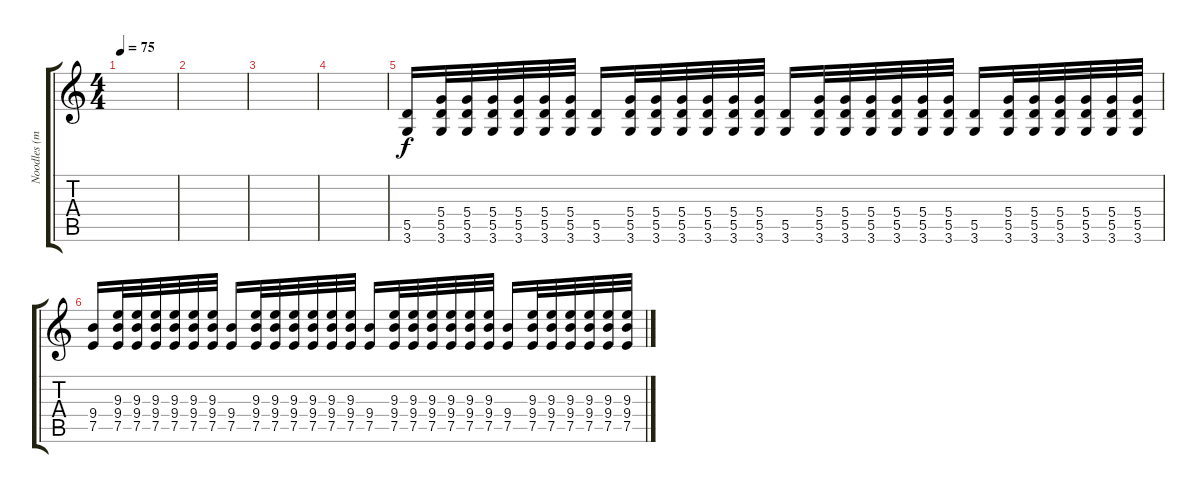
\track ("Noodles (muted guitar)" "Noodles (m") {instrument electricguitarmuted}
\staff {score tabs}
\tuning (E4 B3 G3 D3 A2 E2) {hide}
\ts (4 4)
\tempo 75
\clef g2
\ks c
|
|
|
|
(5.5 3.6).16 (5.4 5.5 3.6).32 (5.4 5.5 3.6).32 (5.4 5.5 3.6).32 (5.4 5.5 3.6).32 (5.4 5.5 3.6).32 (5.4 5.5 3.6).32 (5.5 3.6).16 (5.4 5.5 3.6).32 (5.4 5.5 3.6).32 (5.4 5.5 3.6).32 (5.4 5.5 3.6).32 (5.4 5.5 3.6).32 (5.4 5.5 3.6).32 (5.5 3.6).16 (5.4 5.5 3.6).32 (5.4 5.5 3.6).32 (5.4 5.5 3.6).32 (5.4 5.5 3.6).32 (5.4 5.5 3.6).32 (5.4 5.5 3.6).32 (5.5 3.6).16 (5.4 5.5 3.6).32 (5.4 5.5 3.6).32 (5.4 5.5 3.6).32 (5.4 5.5 3.6).32 (5.4 5.5 3.6).32 (5.4 5.5 3.6).32 |
(9.4 7.5).16 (9.3 9.4 7.5).32 (9.3 9.4 7.5).32 (9.3 9.4 7.5).32 (9.3 9.4 7.5).32 (9.3 9.4 7.5).32 (9.3 9.4 7.5).32 (9.4 7.5).16 (9.3 9.4 7.5).32 (9.3 9.4 7.5).32 (9.3 9.4 7.5).32 (9.3 9.4 7.5).32 (9.3 9.4 7.5).32 (9.3 9.4 7.5).32 (9.4 7.5).16 (9.3 9.4 7.5).32 (9.3 9.4 7.5).32 (9.3 9.4 7.5).32 (9.3 9.4 7.5).32 (9.3 9.4 7.5).32 (9.3 9.4 7.5).32 (9.4 7.5).16 (9.3 9.4 7.5).32 (9.3 9.4 7.5).32 (9.3 9.4 7.5).32 (9.3 9.4 7.5).32 (9.3 9.4 7.5).32 (9.3 9.4 7.5).32
